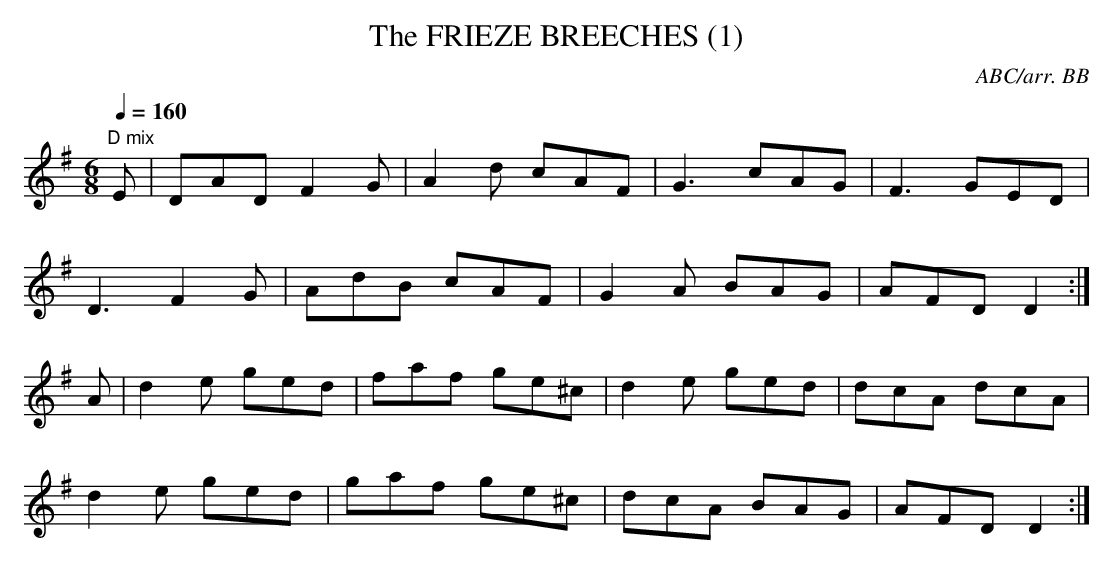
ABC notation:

X:1
T:FRIEZE BREECHES (1), The
C:ABC/arr. BB
M:6/8
L:1/8
Q:1/4=160
K:G
"D mix"
E|DAD F2G|A2d cAF|G3 cAG|F3 GED|
D3 F2G|AdB cAF|G2A BAG |AFD D2 :|
A|d2e ged|faf ge^c|d2e ged|dcA dcA|
d2e ged|gaf ge^c|dcA BAG |AFD D2 :|
